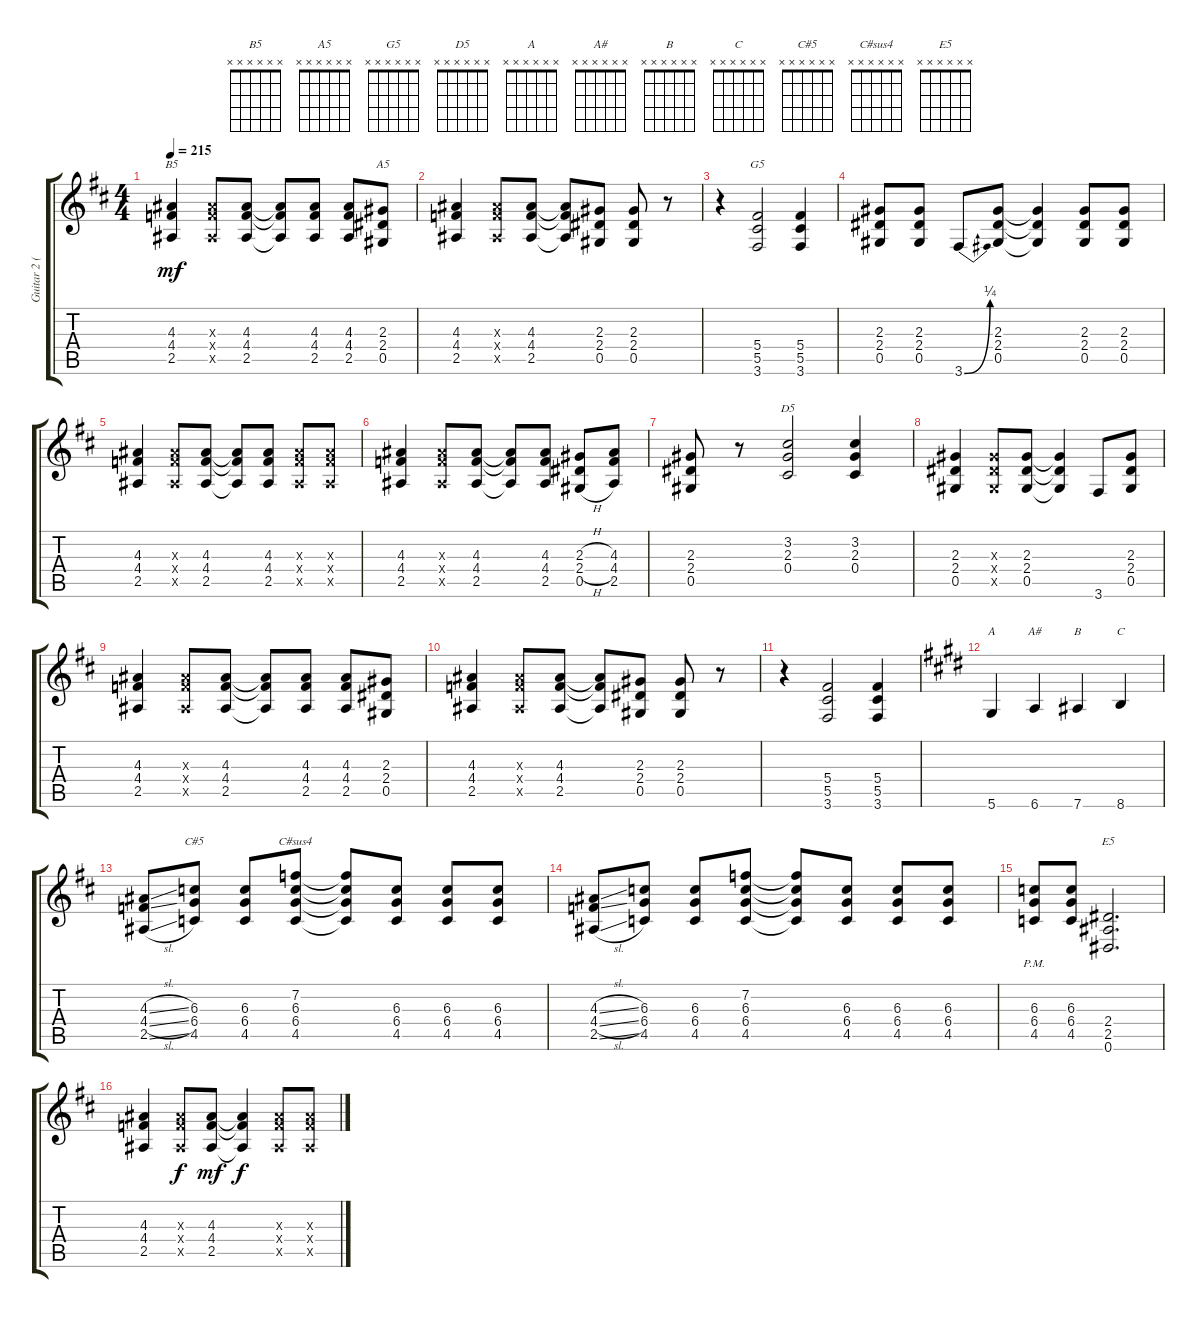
\track ("Guitar 2 (Izzy)" "Guitar 2 (") {instrument overdrivenguitar}
\staff {score tabs}
\tuning (Eb4 Bb3 Gb3 Db3 Ab2 Eb2) {hide}
\chord ("B5" x x x x x x)
\chord ("A5" x x x x x x)
\chord ("G5" x x x x x x)
\chord ("D5" x x x x x x)
\chord ("A" x x x x x x)
\chord ("A#" x x x x x x)
\chord ("B" x x x x x x)
\chord ("C" x x x x x x)
\chord ("C#5" x x x x x x)
\chord ("C#sus4" x x x x x x)
\chord ("E5" x x x x x x)
\ts (4 4)
\tempo 215
\clef g2
\ks d
(4.3 4.4 2.5).4{ch "B5" dy mf} (4.3{x} 4.4{x} 2.5{x}).8 (4.3 4.4 2.5).8 (4.3{t} 4.4{t} 2.5{t}).8 (4.3 4.4 2.5).8 (4.3 4.4 2.5).8 (2.3 2.4 0.5).8{ch "A5"} |
(4.3 4.4 2.5).4 (4.3{x} 4.4{x} 2.5{x}).8 (4.3 4.4 2.5).8 (4.3{t} 4.4{t} 2.5{t}).8 (2.3 2.4 0.5).8 (2.3 2.4 0.5).8 r.8 |
r.4 (5.4 5.5 3.6).2{ch "G5"} (5.4 5.5 3.6).4 |
(2.3 2.4 0.5).8 (2.3 2.4 0.5).8 3.6{be (bend 0 0 60 1)}.8 (2.3 2.4 0.5).8 (2.3{t} 2.4{t} 0.5{t}).4 (2.3 2.4 0.5).8 (2.3 2.4 0.5).8 |
(4.3 4.4 2.5).4 (4.3{x} 4.4{x} 2.5{x}).8 (4.3 4.4 2.5).8 (4.3{t} 4.4{t} 2.5{t}).8 (4.3 4.4 2.5).8 (4.3{x} 4.4{x} 2.5{x}).8 (4.3{x} 4.4{x} 2.5{x}).8 |
(4.3 4.4 2.5).4 (4.3{x} 4.4{x} 2.5{x}).8 (4.3 4.4 2.5).8 (4.3{t} 4.4{t} 2.5{t}).8 (4.3 4.4 2.5).8 (2.3{h} 2.4{h} 0.5{h}).8 (4.3 4.4 2.5).8 |
(2.3 2.4 0.5).8 r.8 (3.2 2.3 0.4).2{ch "D5"} (3.2 2.3 0.4).4 |
(2.3 2.4 0.5).4 (2.3{x} 2.4{x} 0.5{x}).8 (2.3 2.4 0.5).8 (2.3{t} 2.4{t} 0.5{t}).4 3.6.8 (2.3 2.4 0.5).8 |
(4.3 4.4 2.5).4 (4.3{x} 4.4{x} 2.5{x}).8 (4.3 4.4 2.5).8 (4.3{t} 4.4{t} 2.5{t}).8 (4.3 4.4 2.5).8 (4.3 4.4 2.5).8 (2.3 2.4 0.5).8 |
(4.3 4.4 2.5).4 (4.3{x} 4.4{x} 2.5{x}).8 (4.3 4.4 2.5).8 (4.3{t} 4.4{t} 2.5{t}).8 (2.3 2.4 0.5).8 (2.3 2.4 0.5).8 r.8 |
r.4 (5.4 5.5 3.6).2 (5.4 5.5 3.6).4 |
\ks e
5.6.4{ch "A"} 6.6.4{ch "A#"} 7.6.4{ch "B"} 8.6.4{ch "C"} |
\ks d
(4.3{sl} 4.4{sl} 2.5{sl}).8 (6.3 6.4 4.5).8{ch "C#5"} (6.3 6.4 4.5).8 (7.2 6.3 6.4 4.5).8{ch "C#sus4"} (7.2{t} 6.3{t} 6.4{t} 4.5{t}).8 (6.3 6.4 4.5).8 (6.3 6.4 4.5).8 (6.3 6.4 4.5).8 |
(4.3{sl} 4.4{sl} 2.5{sl}).8 (6.3 6.4 4.5).8 (6.3 6.4 4.5).8 (7.2 6.3 6.4 4.5).8 (7.2{t} 6.3{t} 6.4{t} 4.5{t}).8 (6.3 6.4 4.5).8 (6.3 6.4 4.5).8 (6.3 6.4 4.5).8 |
(6.3{pm} 6.4{pm} 4.5{pm}).8 (6.3 6.4 4.5).8 (2.4 2.5 0.6).2{d ch "E5"} |
(4.3 4.4 2.5).4 (4.3{x} 4.4{x} 2.5{x}).8{dy f} (4.3 4.4 2.5).8{dy mf} (4.3{t} 4.4{t} 2.5{t}).4{dy f} (4.3{x} 4.4{x} 2.5{x}).8 (4.3{x} 4.4{x} 2.5{x}).8
